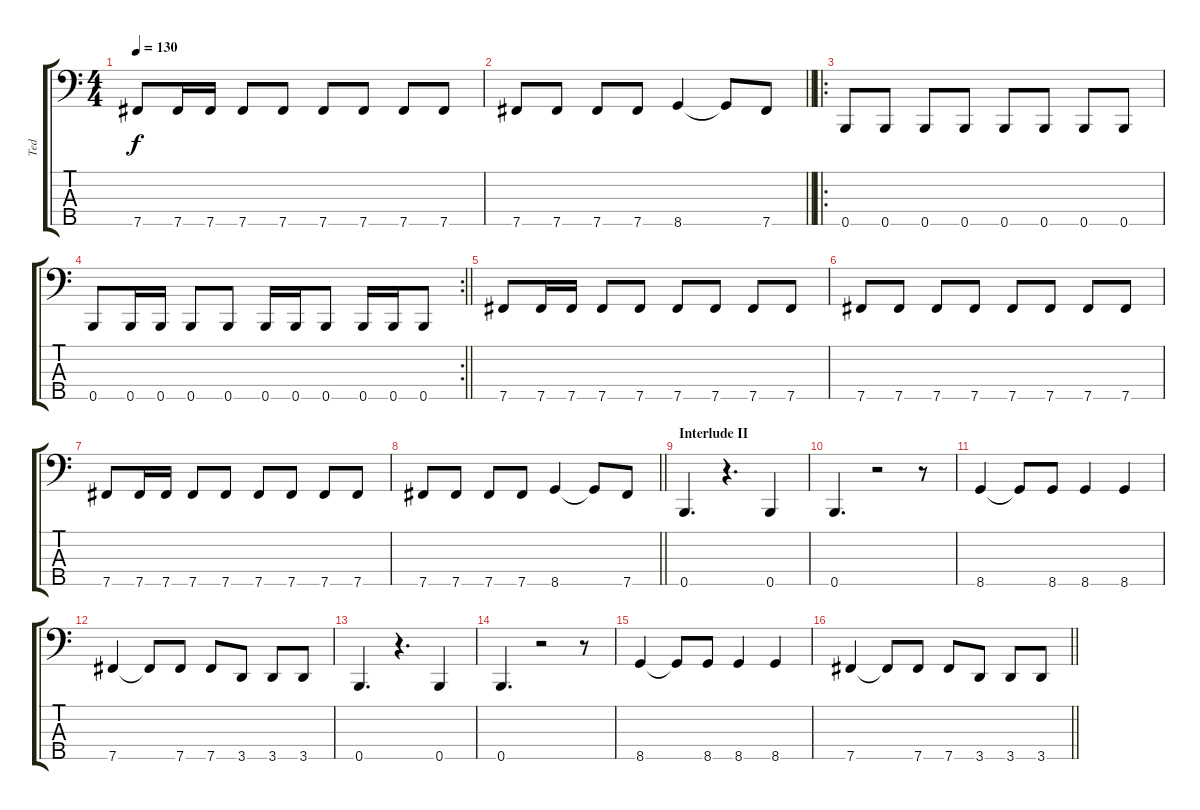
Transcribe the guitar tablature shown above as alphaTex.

\track ("Ted" "Ted") {instrument electricbassfinger}
\staff {score tabs}
\tuning (G2 D2 A1 E1 B0) {hide}
\ts (4 4)
\tempo 130
\clef f4
\ks c
7.5.8{dy f} 7.5.16 7.5.16 7.5.8 7.5.8 7.5.8 7.5.8 7.5.8 7.5.8 |
\barLineRight lightlight
7.5.8 7.5.8 7.5.8 7.5.8 8.5.4 8.5{t}.8 7.5.8 |
\ro
0.5.8 0.5.8 0.5.8 0.5.8 0.5.8 0.5.8 0.5.8 0.5.8 |
\rc 2
\barLineRight lightlight
0.5.8 0.5.16 0.5.16 0.5.8 0.5.8 0.5.16 0.5.16 0.5.8 0.5.16 0.5.16 0.5.8 |
7.5.8 7.5.16 7.5.16 7.5.8 7.5.8 7.5.8 7.5.8 7.5.8 7.5.8 |
7.5.8 7.5.8 7.5.8 7.5.8 7.5.8 7.5.8 7.5.8 7.5.8 |
7.5.8 7.5.16 7.5.16 7.5.8 7.5.8 7.5.8 7.5.8 7.5.8 7.5.8 |
\barLineRight lightlight
7.5.8 7.5.8 7.5.8 7.5.8 8.5.4 8.5{t}.8 7.5.8 |
\section ("" "Interlude II")
0.5.4{d} r.4{d} 0.5.4 |
0.5.4{d} r.2 r.8 |
8.5.4 8.5{t}.8 8.5.8 8.5.4 8.5.4 |
7.5.4 7.5{t}.8 7.5.8 7.5.8 3.5.8 3.5.8 3.5.8 |
0.5.4{d} r.4{d} 0.5.4 |
0.5.4{d} r.2 r.8 |
8.5.4 8.5{t}.8 8.5.8 8.5.4 8.5.4 |
\barLineRight lightlight
7.5.4 7.5{t}.8 7.5.8 7.5.8 3.5.8 3.5.8 3.5.8
